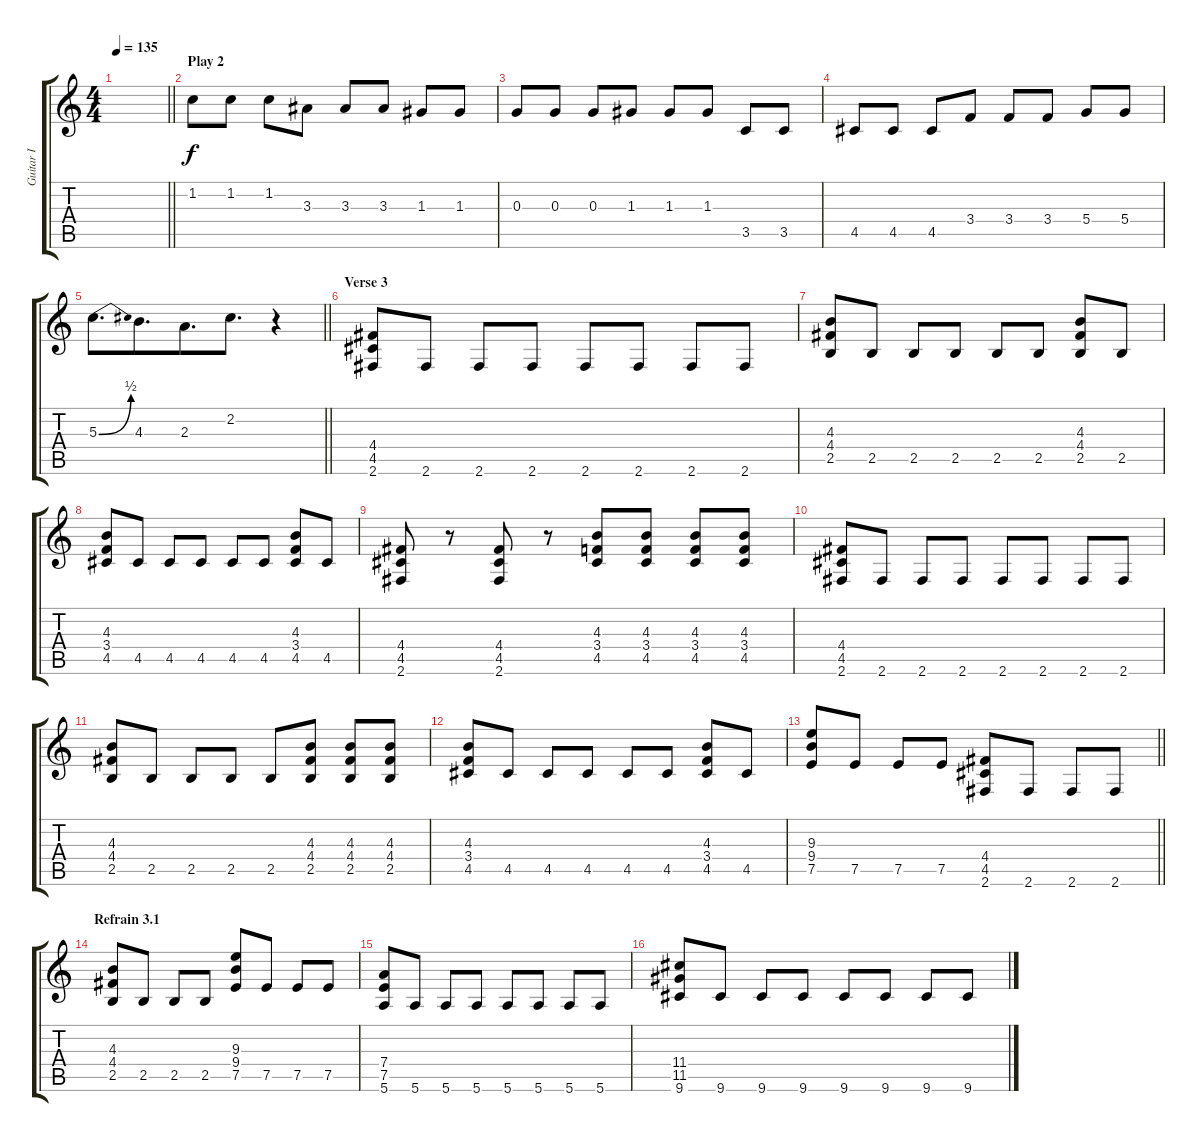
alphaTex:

\track ("Guitar I" "Guitar I") {instrument overdrivenguitar}
\staff {score tabs}
\tuning (E4 B3 G3 D3 A2 E2) {hide}
\ts (4 4)
\tempo 135
\clef g2
\barLineRight lightlight
\ks c
|
\section ("" "Play 2")
1.2.8 1.2.8 1.2.8 3.3.8 3.3.8 3.3.8 1.3.8 1.3.8 |
0.3.8 0.3.8 0.3.8 1.3.8 1.3.8 1.3.8 3.5.8 3.5.8 |
4.5.8 4.5.8 4.5.8 3.4.8 3.4.8 3.4.8 5.4.8 5.4.8 |
\barLineRight lightlight
5.3{be (bend 0 0 60 2)}.8{d} 4.3.8{d beam merge} 2.3.8{d beam merge} 2.2.8{d} r.4 |
\section ("" "Verse 3")
(4.4 4.5 2.6).8 2.6.8 2.6.8 2.6.8 2.6.8 2.6.8 2.6.8 2.6.8 |
(4.3 4.4 2.5).8 2.5.8 2.5.8 2.5.8 2.5.8 2.5.8 (4.3 4.4 2.5).8 2.5.8 |
(4.3 3.4 4.5).8 4.5.8 4.5.8 4.5.8 4.5.8 4.5.8 (4.3 3.4 4.5).8 4.5.8 |
(4.4 4.5 2.6).8 r.8 (4.4 4.5 2.6).8 r.8 (4.3 3.4 4.5).8 (4.3 3.4 4.5).8 (4.3 3.4 4.5).8 (4.3 3.4 4.5).8 |
(4.4 4.5 2.6).8 2.6.8 2.6.8 2.6.8 2.6.8 2.6.8 2.6.8 2.6.8 |
(4.3 4.4 2.5).8 2.5.8 2.5.8 2.5.8 2.5.8 (4.3 4.4 2.5).8 (4.3 4.4 2.5).8 (4.3 4.4 2.5).8 |
(4.3 3.4 4.5).8 4.5.8 4.5.8 4.5.8 4.5.8 4.5.8 (4.3 3.4 4.5).8 4.5.8 |
\barLineRight lightlight
(9.3 9.4 7.5).8 7.5.8 7.5.8 7.5.8 (4.4 4.5 2.6).8 2.6.8 2.6.8 2.6.8 |
\section ("" "Refrain 3.1")
(4.3 4.4 2.5).8 2.5.8 2.5.8 2.5.8 (9.3 9.4 7.5).8 7.5.8 7.5.8 7.5.8 |
(7.4 7.5 5.6).8 5.6.8 5.6.8 5.6.8 5.6.8 5.6.8 5.6.8 5.6.8 |
(11.4 11.5 9.6).8 9.6.8 9.6.8 9.6.8 9.6.8 9.6.8 9.6.8 9.6.8
